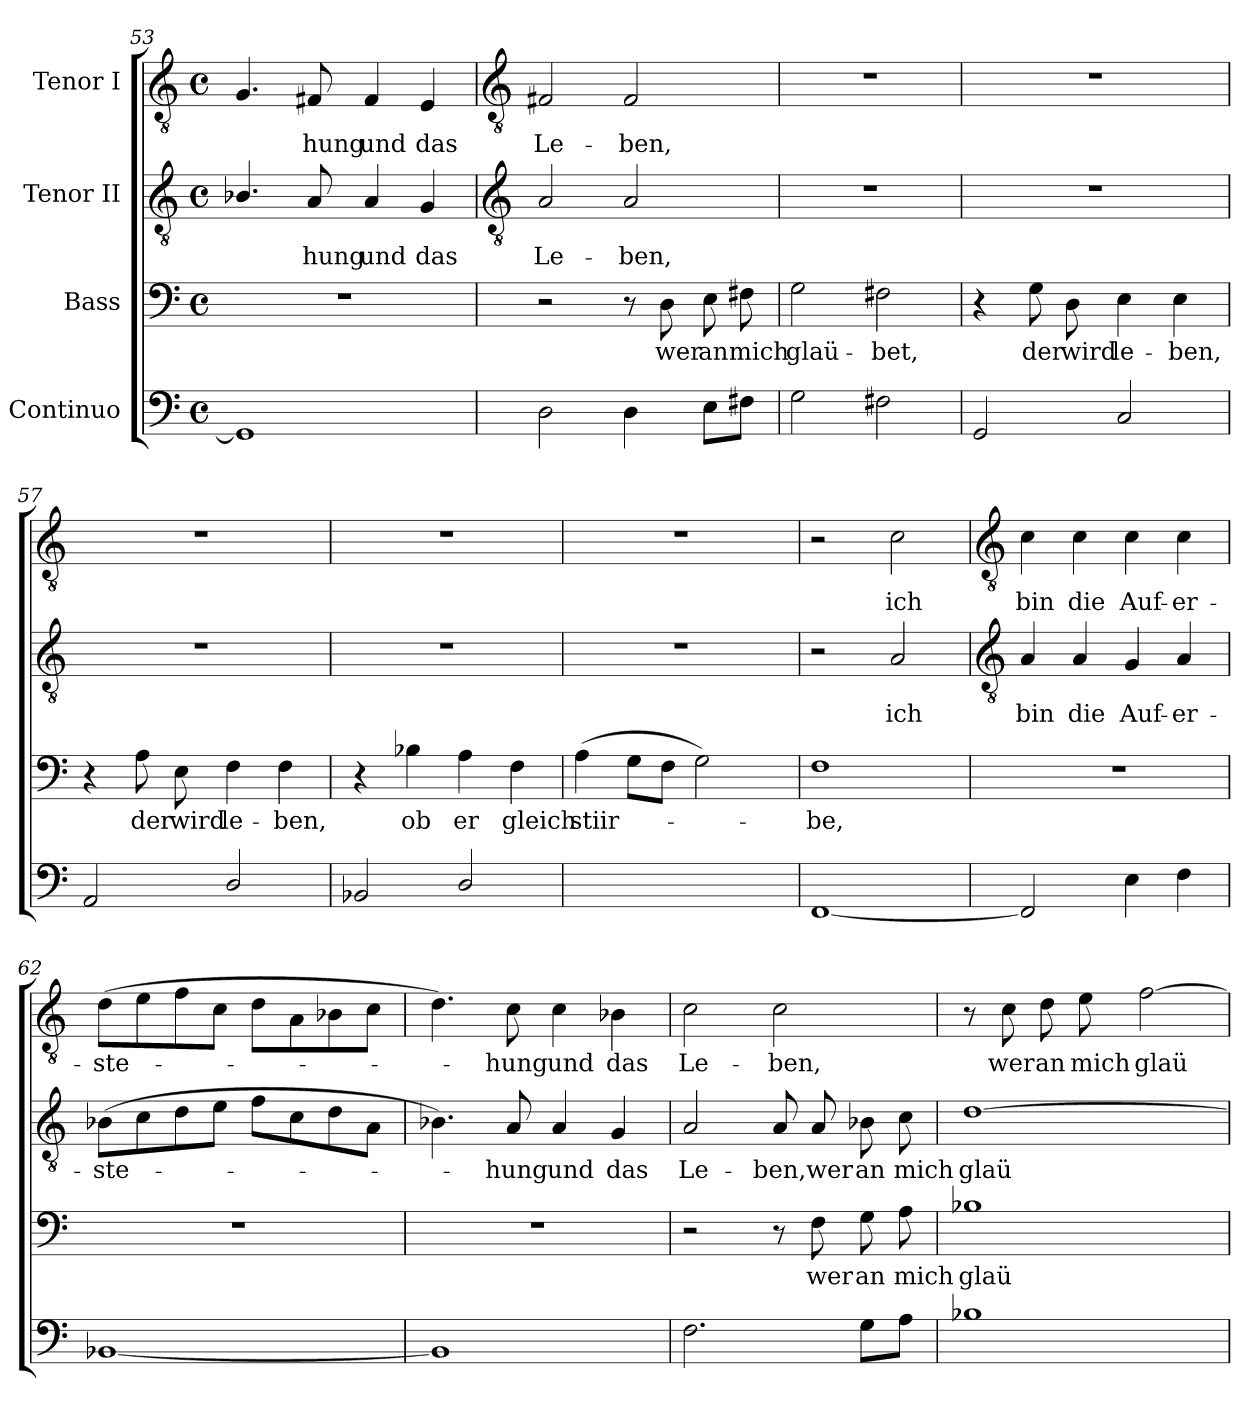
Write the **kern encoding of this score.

**kern	**text	**text	**kern	**text	**kern	**text	**kern	**text
*part4	*part4	*part4	*part3	*part3	*part2	*part2	*part1	*part1
*staff4	*staff4	*staff4	*staff3	*staff3	*staff2	*staff2	*staff1	*staff1
*I"Continuo	*	*	*I"Bass	*	*I"Tenor II	*	*I"Tenor I	*
*clefF4	*	*	*clefF4	*	*clefGv2	*	*clefGv2	*
*k[]	*	*	*k[]	*	*k[]	*	*k[]	*
*C:	*	*	*C:	*	*C:	*	*C:	*
*M4/4	*	*	*M4/4	*	*M4/4	*	*M4/4	*
*met(c)	*	*	*met(c)	*	*met(c)	*	*met(c)	*
=53	=53	=53	=53	=53	=53	=53	=53	=53
1GG]	.	.	1r	.	4.B-X/	.	4.G	.
!	!	!	!	!	!	!LO:LY:b	!	!LO:LY:b
.	.	.	.	.	8A	hung	8F#X	hung
!	!	!	!	!	!	!LO:LY:b	!	!LO:LY:b
.	.	.	.	.	4A	und	4F#	und
!	!	!	!	!	!	!LO:LY:b	!	!LO:LY:b
.	.	.	.	.	4G	das	4E	das
!!LO:LB:g=z
=54	=54	=54	=54	=54	=54	=54	=54	=54
*	*	*	*	*	*clefGv2	*	*clefGv2	*
!	!	!	!	!	!	!LO:LY:b	!	!LO:LY:b
2D	.	.	2r	.	2A	Le-	2F#X	Le-
!	!	!	!	!	!	!LO:LY:b	!	!LO:LY:b
4D	.	.	8r	.	2A	-ben,	2F#	-ben,
!	!	!	!	!LO:LY:b	!	!	!	!
.	.	.	8D	wer	.	.	.	.
!	!	!	!	!LO:LY:b	!	!	!	!
8EL	.	.	8E	an	.	.	.	.
!	!	!	!	!LO:LY:b	!	!	!	!
8F#XJ	.	.	8F#X	mich	.	.	.	.
=55	=55	=55	=55	=55	=55	=55	=55	=55
!	!	!	!	!LO:LY:b	!	!	!	!
2G	.	.	2G	glaü-	1r	.	1r	.
!	!	!	!	!LO:LY:b	!	!	!	!
2F#X	.	.	2F#X	-bet,	.	.	.	.
=56	=56	=56	=56	=56	=56	=56	=56	=56
2GG	.	.	4r	.	1r	.	1r	.
!	!	!	!	!LO:LY:b	!	!	!	!
.	.	.	8G	der	.	.	.	.
!	!	!	!	!LO:LY:b	!	!	!	!
.	.	.	8D	wird	.	.	.	.
!	!	!	!	!LO:LY:b	!	!	!	!
2C	.	.	4E	le-	.	.	.	.
!	!	!	!	!LO:LY:b	!	!	!	!
.	.	.	4E	-ben,	.	.	.	.
=57	=57	=57	=57	=57	=57	=57	=57	=57
2AA	.	.	4r	.	1r	.	1r	.
!	!	!	!	!LO:LY:b	!	!	!	!
.	.	.	8A	der	.	.	.	.
!	!	!	!	!LO:LY:b	!	!	!	!
.	.	.	8E	wird	.	.	.	.
!	!	!	!	!LO:LY:b	!	!	!	!
2D/	.	.	4F	le-	.	.	.	.
!	!	!	!	!LO:LY:b	!	!	!	!
.	.	.	4F	-ben,	.	.	.	.
=58	=58	=58	=58	=58	=58	=58	=58	=58
2BB-X	.	.	4r	.	1r	.	1r	.
!	!	!	!	!LO:LY:b	!	!	!	!
.	.	.	4B-X	ob	.	.	.	.
!	!	!	!	!LO:LY:b	!	!	!	!
2D/	.	.	4A	er	.	.	.	.
!	!	!	!	!LO:LY:b	!	!	!	!
.	.	.	4F	gleich	.	.	.	.
=59	=59	=59	=59	=59	=59	=59	=59	=59
!	!LO:LY:b	!LO:LY:b	!	!LO:LY:b	!	!	!	!
[4Cyy	6	3	(>4A	stiir-	1r	.	1r	.
!	!	!LO:LY:b	!	!	!	!	!	!
4Cyy_	.	4	8GL	.	.	.	.	.
.	.	.	8FJ	.	.	.	.	.
!	!	!LO:LY:b	!	!	!	!	!	!
4Cyy_	.	4	2G)	.	.	.	.	.
!	!	!LO:LY:b	!	!	!	!	!	!
4Cyy]	.	3	.	.	.	.	.	.
=60	=60	=60	=60	=60	=60	=60	=60	=60
!	!	!	!	!LO:LY:b	!	!	!	!
[1FF	.	.	1F	be,	2r	.	2r	.
!	!	!	!	!	!	!LO:LY:b	!	!LO:LY:b
.	.	.	.	.	2A	ich	2c	ich
!!LO:LB:g=z
=61	=61	=61	=61	=61	=61	=61	=61	=61
*	*	*	*	*	*clefGv2	*	*clefGv2	*
!	!	!	!	!	!	!LO:LY:b	!	!LO:LY:b
2FF]	.	.	1r	.	4A	bin	4c	bin
!	!	!	!	!	!	!LO:LY:b	!	!LO:LY:b
.	.	.	.	.	4A	die	4c	die
!	!	!	!	!	!	!LO:LY:b	!	!LO:LY:b
4E	.	.	.	.	4G	Auf-	4c	Auf-
!	!	!	!	!	!	!LO:LY:b	!	!LO:LY:b
4F	.	.	.	.	4A	-er-	4c	-er-
=62	=62	=62	=62	=62	=62	=62	=62	=62
!	!	!	!	!	!	!LO:LY:b	!	!LO:LY:b
[1BB-X	.	.	1r	.	(>8B-XL	-ste-	(>8dL	-ste-
.	.	.	.	.	8c	.	8e	.
.	.	.	.	.	8d	.	8f	.
.	.	.	.	.	8eJ	.	8cJ	.
.	.	.	.	.	8fL	.	8dL	.
.	.	.	.	.	8c	.	8A	.
.	.	.	.	.	8d	.	8B-X	.
.	.	.	.	.	8AJ	.	8cJ	.
=63	=63	=63	=63	=63	=63	=63	=63	=63
1BB-]	.	.	1r	.	4.B-X)	.	4.d)	.
!	!	!	!	!	!	!LO:LY:b	!	!LO:LY:b
.	.	.	.	.	8A	hung	8c	hung
!	!	!	!	!	!	!LO:LY:b	!	!LO:LY:b
.	.	.	.	.	4A	und	4c	und
!	!	!	!	!	!	!LO:LY:b	!	!LO:LY:b
.	.	.	.	.	4G	das	4B-X	das
=64	=64	=64	=64	=64	=64	=64	=64	=64
!	!	!	!	!	!	!LO:LY:b	!	!LO:LY:b
2.F	.	.	2r	.	2A	Le-	2c	Le-
!	!	!	!	!	!	!LO:LY:b	!	!LO:LY:b
.	.	.	8r	.	8A	-ben,	2c	-ben,
!	!	!	!	!LO:LY:b	!	!LO:LY:b	!	!
.	.	.	8F	wer	8A	wer	.	.
!	!	!	!	!LO:LY:b	!	!LO:LY:b	!	!
8GL	.	.	8G	an	8B-X	an	.	.
!	!	!	!	!LO:LY:b	!	!LO:LY:b	!	!
8AJ	.	.	8A	mich	8c	mich	.	.
=65	=65	=65	=65	=65	=65	=65	=65	=65
!	!	!	!	!LO:LY:b	!	!LO:LY:b	!	!
1B-X	.	.	1B-X	glaü-	[1d	glaü-	8r	.
!	!	!	!	!	!	!	!	!LO:LY:b
.	.	.	.	.	.	.	8c	wer
!	!	!	!	!	!	!	!	!LO:LY:b
.	.	.	.	.	.	.	8d	an
!	!	!	!	!	!	!	!	!LO:LY:b
.	.	.	.	.	.	.	8e	mich
!	!	!	!	!	!	!	!	!LO:LY:b
.	.	.	.	.	.	.	[2f	glaü-
=	=	=	=	=	=	=	=	=
*-	*-	*-	*-	*-	*-	*-	*-	*-
